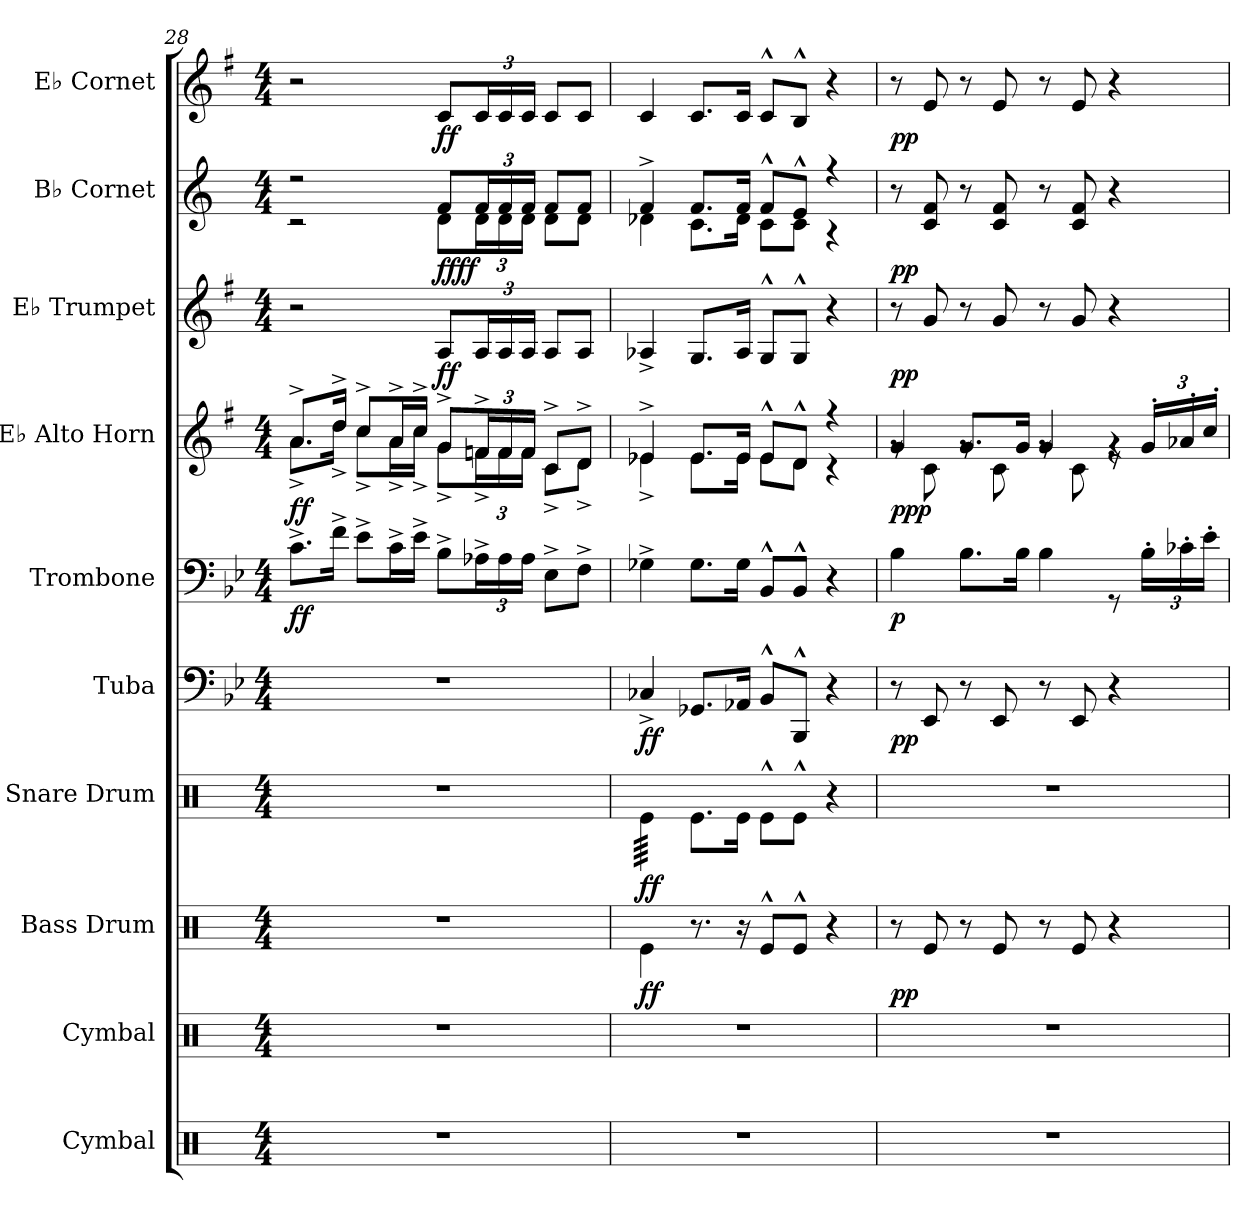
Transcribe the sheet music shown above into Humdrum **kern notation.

**kern	**kern	**kern	**dynam	**kern	**dynam	**kern	**dynam	**kern	**dynam	**kern	**dynam	**kern	**dynam	**kern	**dynam	**kern	**dynam
*part10	*part9	*part8	*part8	*part7	*part7	*part6	*part6	*part5	*part5	*part4	*part4	*part3	*part3	*part2	*part2	*part1	*part1
*staff10	*staff9	*staff8	*staff8	*staff7	*staff7	*staff6	*staff6	*staff5	*staff5	*staff4	*staff4	*staff3	*staff3	*staff2	*staff2	*staff1	*staff1
*I"Cymbal	*I"Cymbal	*I"Bass Drum	*	*I"Snare Drum	*	*I"Tuba	*	*I"Trombone	*	*I"E♭ Alto Horn	*	*I"E♭ Trumpet	*	*I"B♭ Cornet	*	*I"E♭ Cornet	*
*I'Cym.	*I'Cym.	*I'B. Dr.	*	*I'Sn. Dr.	*	*I'Tba.	*	*I'Tbn.	*	*I'Hn.	*	*I'E♭ Tpt.	*	*I'B♭ Cnt.	*	*I'E♭ Cornet	*
*clefX	*clefX	*clefX	*	*clefX	*	*clefF4	*	*clefF4	*	*clefG2	*	*clefG2	*	*clefG2	*	*clefG2	*
*	*	*	*	*	*	*	*	*	*	*ITrd5c9	*	*ITrd-2c-3	*	*ITrd1c2	*	*ITrd-2c-3	*
*k[]	*k[]	*k[]	*	*k[]	*	*k[b-e-]	*	*k[b-e-]	*	*k[b-e-]	*	*k[b-e-]	*	*k[b-e-]	*	*k[b-e-]	*
*M4/4	*M4/4	*M4/4	*	*M4/4	*	*M4/4	*	*M4/4	*	*M4/4	*	*M4/4	*	*M4/4	*	*M4/4	*
=28	=28	=28	=28	=28	=28	=28	=28	=28	=28	=28	=28	=28	=28	=28	=28	=28	=28
*	*	*	*	*	*	*	*	*	*	*^	*	*	*	*^	*	*	*
!	!	!	!	!	!	!	!	!	!LO:DY:b	!	!	!LO:DY:b	!	!	!	!	!	!	!
1r	1r	1r	.	1r	.	1r	.	8.c^\L	ff	8.c^/L	8.c^\L	ff	2r	.	2r	2r	.	2r	.
.	.	.	.	.	.	.	.	16f^\Jk	.	16f^/Jk	16f^\Jk	.	.	.	.	.	.	.	.
.	.	.	.	.	.	.	.	8e-^\L	.	8e-^/L	8e-^\L	.	.	.	.	.	.	.	.
.	.	.	.	.	.	.	.	16c^\L	.	16c^/L	16c^\L	.	.	.	.	.	.	.	.
.	.	.	.	.	.	.	.	16e-^\JJ	.	16e-^/JJ	16e-^\JJ	.	.	.	.	.	.	.	.
!	!	!	!	!	!	!	!	!	!	!	!	!	!	!LO:DY:b	!	!	!LO:DY:b	!	!
!	!	!	!	!	!	!	!	!	!	!	!	!	!	!	!	!	!LO:DY:n=1:b	!	!LO:DY:b
.	.	.	.	.	.	.	.	8B-^\L	.	8B-^/L	8B-^\L	.	8c/L	ff	8e-/L	8c\L	ff ff	8e-/L	ff
*	*	*	*	*	*	*	*	*Xbrackettup	*	*Xbrackettup	*	*	*Xbrackettup	*	*Xbrackettup	*	*	*Xbrackettup	*
.	.	.	.	.	.	.	.	24A-X^\L	.	24A-X^/L	24A-^\L	.	24c/L	.	24e-/L	24c\L	.	24e-/L	.
.	.	.	.	.	.	.	.	24A-\	.	24A-/	24A-\	.	24c/	.	24e-/	24c\	.	24e-/	.
.	.	.	.	.	.	.	.	24A-\JJ	.	24A-/JJ	24A-\JJ	.	24c/JJ	.	24e-/JJ	24c\JJ	.	24e-/JJ	.
.	.	.	.	.	.	.	.	8E-^\L	.	8E-^/L	8E-^\L	.	8c/L	.	8e-/L	8c\L	.	8e-/L	.
.	.	.	.	.	.	.	.	8F^\J	.	8F^/J	8F^\J	.	8c/J	.	8e-/J	8c\J	.	8e-/J	.
=29	=29	=29	=29	=29	=29	=29	=29	=29	=29	=29	=29	=29	=29	=29	=29	=29	=29	=29	=29
!	!	!	!LO:DY:b	!	!LO:DY:b	!	!LO:DY:b	!	!	!	!	!	!	!	!	!	!	!	!
*	*	*	*	*tremolo	*	*	*	*	*	*	*	*	*	*	*	*	*	*	*
1r	1r	4Re\	ff	64Re\LLLL	ff	4C-X^/	ff	4G-X^\	.	4G-X^/	4G-^\	.	4c-X^/	.	4e-^/	4c-X\	.	4e-/	.
.	.	.	.	64Re\	.	.	.	.	.	.	.	.	.	.	.	.	.	.	.
.	.	.	.	64Re\	.	.	.	.	.	.	.	.	.	.	.	.	.	.	.
.	.	.	.	64Re\	.	.	.	.	.	.	.	.	.	.	.	.	.	.	.
.	.	.	.	64Re\	.	.	.	.	.	.	.	.	.	.	.	.	.	.	.
.	.	.	.	64Re\	.	.	.	.	.	.	.	.	.	.	.	.	.	.	.
.	.	.	.	64Re\	.	.	.	.	.	.	.	.	.	.	.	.	.	.	.
.	.	.	.	64Re\	.	.	.	.	.	.	.	.	.	.	.	.	.	.	.
.	.	.	.	64Re\	.	.	.	.	.	.	.	.	.	.	.	.	.	.	.
.	.	.	.	64Re\	.	.	.	.	.	.	.	.	.	.	.	.	.	.	.
.	.	.	.	64Re\	.	.	.	.	.	.	.	.	.	.	.	.	.	.	.
.	.	.	.	64Re\	.	.	.	.	.	.	.	.	.	.	.	.	.	.	.
.	.	.	.	64Re\	.	.	.	.	.	.	.	.	.	.	.	.	.	.	.
.	.	.	.	64Re\	.	.	.	.	.	.	.	.	.	.	.	.	.	.	.
.	.	.	.	64Re\	.	.	.	.	.	.	.	.	.	.	.	.	.	.	.
.	.	.	.	64Re\JJJJ	.	.	.	.	.	.	.	.	.	.	.	.	.	.	.
*	*	*	*	*Xtremolo	*	*	*	*	*	*	*	*	*	*	*	*	*	*	*
.	.	8.r	.	8.Re\L	.	8.GG-X/L	.	8.G-\L	.	8.G-/L	8.G-\L	.	8.B-/L	.	8.e-/L	8.B-\L	.	8.e-/L	.
.	.	16r	.	16Re\Jk	.	16AA-X/Jk	.	16G-\Jk	.	16G-/Jk	16G-\Jk	.	16c-/Jk	.	16e-/Jk	16c-\Jk	.	16e-/Jk	.
.	.	8Re^^/L	.	8Re^^\L	.	8BB-^^/L	.	8BB-^^/L	.	8G-^^/L	8G-\L	.	8B-^^/L	.	8e-^^/L	8B-\L	.	8e-^^/L	.
.	.	8Re^^/J	.	8Re^^\J	.	8BBB-^^/J	.	8BB-^^/J	.	8F^^/J	8F\J	.	8B-^^/J	.	8d^^/J	8B-\J	.	8d^^/J	.
.	.	4r	.	4r	.	4r	.	4r	.	4r	4r	.	4r	.	4r	4r	.	4r	.
!!LO:PB:g=z
=30	=30	=30	=30	=30	=30	=30	=30	=30	=30	=30	=30	=30	=30	=30	=30	=30	=30	=30	=30
!	!	!	!LO:DY:b	!	!	!	!LO:DY:b	!	!LO:DY:b	!	!	!LO:DY:b	!	!	!	!	!	!	!
!	!	!	!	!	!	!	!	!	!	!	!	!LO:DY:n=1:b	!	!LO:DY:b	!	!	!LO:DY:b	!	!LO:DY:b
*	*	*	*	*	*	*	*	*	*	*	*	*	*	*	*v	*v	*	*	*
1r	1r	8r	pp	1r	.	8r	pp	4B-\	p	4B-/	8rg	p pp	8r	pp	8r	pp	8r	pp
.	.	8Re/	.	.	.	8EE-/	.	.	.	.	8E-\	.	8b-/	.	8B-/ 8e-/	.	8g/	.
.	.	8r	.	.	.	8r	.	8.B-\L	.	8.B-/L	8rg	.	8r	.	8r	.	8r	.
.	.	8Re/	.	.	.	8EE-/	.	.	.	.	8E-\	.	8b-/	.	8B-/ 8e-/	.	8g/	.
.	.	.	.	.	.	.	.	16B-\Jk	.	16B-/Jk	.	.	.	.	.	.	.	.
.	.	8r	.	.	.	8r	.	4B-\	.	4B-/	8rg	.	8r	.	8r	.	8r	.
.	.	8Re/	.	.	.	8EE-/	.	.	.	.	8E-\	.	8b-/	.	8B-/ 8e-/	.	8g/	.
.	.	4r	.	.	.	4r	.	8rGG	.	8re	4rg	.	4r	.	4r	.	4r	.
.	.	.	.	.	.	.	.	24B-'\LL	.	24B-'/LL	.	.	.	.	.	.	.	.
.	.	.	.	.	.	.	.	24c-X'\	.	24c-X'/	.	.	.	.	.	.	.	.
.	.	.	.	.	.	.	.	24e-'\JJ	.	24e-'/JJ	.	.	.	.	.	.	.	.
*	*	*	*	*	*	*	*	*	*	*v	*v	*	*	*	*	*	*	*
=	=	=	=	=	=	=	=	=	=	=	=	=	=	=	=	=	=
*-	*-	*-	*-	*-	*-	*-	*-	*-	*-	*-	*-	*-	*-	*-	*-	*-	*-
